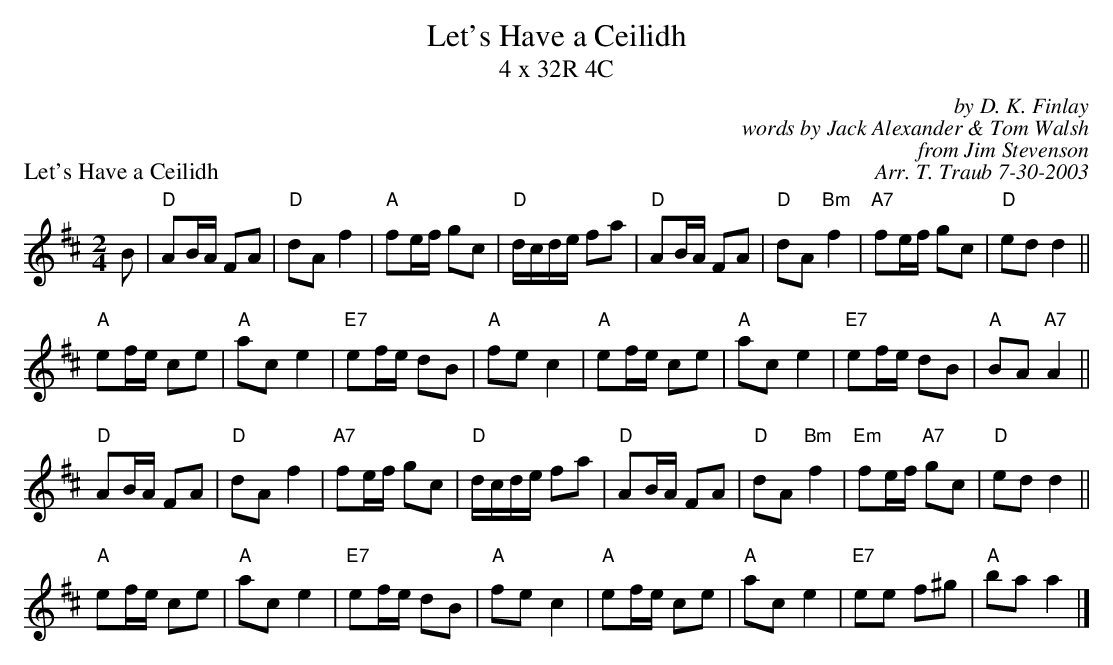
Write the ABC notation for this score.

X:1
T: Let's Have a Ceilidh
T: 4 x 32R 4C
P: Let's Have a Ceilidh
C: by D. K. Finlay
C: words by Jack Alexander & Tom Walsh
C: from Jim Stevenson
C: Arr. T. Traub 7-30-2003
K: D
M: 2/4
L: 1/8
B|"D"AB/A/ FA|"D"dA f2|"A"fe/f/ gc|"D"d/c/d/e/ fa|"D"AB/A/ FA|"D"dA "Bm"f2|"A7"fe/f/ gc|"D"ed d2||
"A"ef/e/ ce|"A"ac e2|"E7"ef/e/ dB|"A"fe c2|"A"ef/e/ ce|"A"ac e2|"E7"ef/e/ dB|"A"BA "A7"A2||
"D"AB/A/ FA|"D"dA f2|"A7"fe/f/ gc|"D"d/c/d/e/ fa|"D"AB/A/ FA|"D"dA "Bm"f2|"Em"fe/f/ "A7"gc|"D"ed d2||
"A"ef/e/ ce|"A"ac e2|"E7"ef/e/ dB|"A"fe c2|"A"ef/e/ ce|"A"ac e2|"E7"ee f^g|"A"ba a2 |]
